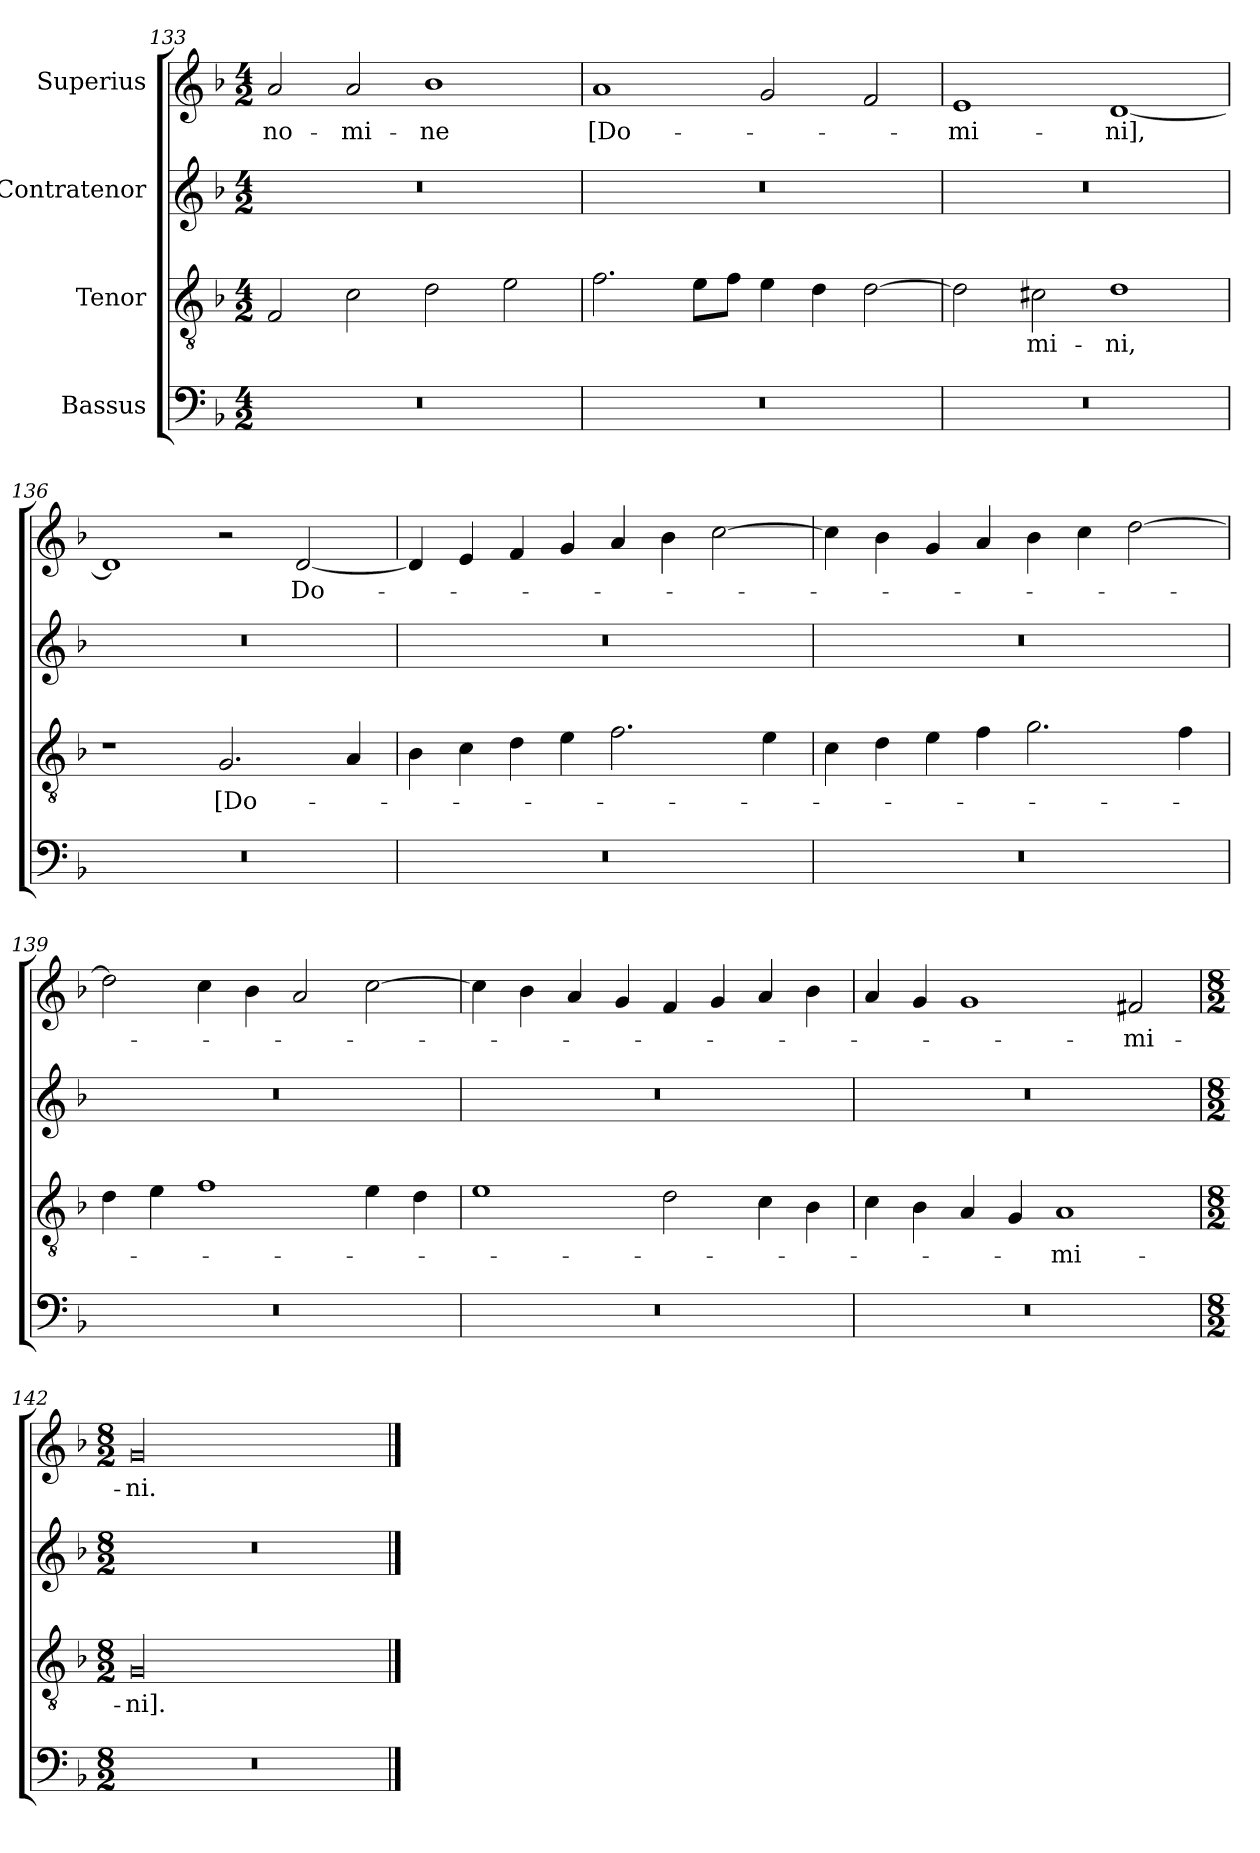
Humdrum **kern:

**kern	**kern	**text	**kern	**kern	**text
*part4	*part3	*part3	*part2	*part1	*part1
*staff4	*staff3	*staff3	*staff2	*staff1	*staff1
*I"Bassus	*I"Tenor	*	*I"Contratenor	*I"Superius	*
*clefF4	*clefGv2	*	*clefG2	*clefG2	*
*k[b-]	*k[b-]	*	*k[b-]	*k[b-]	*
*M4/2	*M4/2	*	*M4/2	*M4/2	*
=133	=133	=133	=133	=133	=133
0r	2F/	.	0r	2a/	no-
.	2c\	.	.	2a/	-mi-
.	2d\	.	.	1b-\	-ne
.	2e\	.	.	.	.
=134	=134	=134	=134	=134	=134
0r	2.f\	.	0r	1a/	[Do-
.	8e\L	.	.	.	.
.	8f\J	.	.	.	.
.	4e\	.	.	2g/	.
.	4d\	.	.	.	.
.	[2d\	.	.	2f/	.
=135	=135	=135	=135	=135	=135
0r	2d\]	.	0r	1e/	-mi-
.	2c#X\	-mi-	.	.	.
.	1d\	-ni,	.	[1d/	-ni],
=136	=136	=136	=136	=136	=136
0r	1r	.	0r	1d/]	.
.	2.G/	[Do-	.	2r	.
.	.	.	.	[2d/	Do-
.	4A/	.	.	.	.
=137	=137	=137	=137	=137	=137
0r	4B-\	.	0r	4d/]	.
.	4c\	.	.	4e/	.
.	4d\	.	.	4f/	.
.	4e\	.	.	4g/	.
.	2.f\	.	.	4a/	.
.	.	.	.	4b-\	.
.	.	.	.	[2cc\	.
.	4e\	.	.	.	.
=138	=138	=138	=138	=138	=138
0r	4c\	.	0r	4cc\]	.
.	4d\	.	.	4b-\	.
.	4e\	.	.	4g/	.
.	4f\	.	.	4a/	.
.	2.g\	.	.	4b-\	.
.	.	.	.	4cc\	.
.	.	.	.	[2dd\	.
.	4f\	.	.	.	.
=139	=139	=139	=139	=139	=139
0r	4d\	.	0r	2dd\]	.
.	4e\	.	.	.	.
.	1f\	.	.	4cc\	.
.	.	.	.	4b-\	.
.	.	.	.	2a/	.
.	4e\	.	.	[2cc\	.
.	4d\	.	.	.	.
=140	=140	=140	=140	=140	=140
0r	1e\	.	0r	4cc\]	.
.	.	.	.	4b-\	.
.	.	.	.	4a/	.
.	.	.	.	4g/	.
.	2d\	.	.	4f/	.
.	.	.	.	4g/	.
.	4c\	.	.	4a/	.
.	4B-\	.	.	4b-\	.
=141	=141	=141	=141	=141	=141
0r	4c\	.	0r	4a/	.
.	4B-\	.	.	4g/	.
.	4A/	.	.	1g/	.
.	4G/	.	.	.	.
.	1A/	-mi-	.	.	.
.	.	.	.	2f#X/	-mi-
=142	=142	=142	=142	=142	=142
*M8/2	*M8/2	*	*M8/2	*M8/2	*
00r	00G/	-ni].	00r	00g/	-ni.
==	==	==	==	==	==
*-	*-	*-	*-	*-	*-
